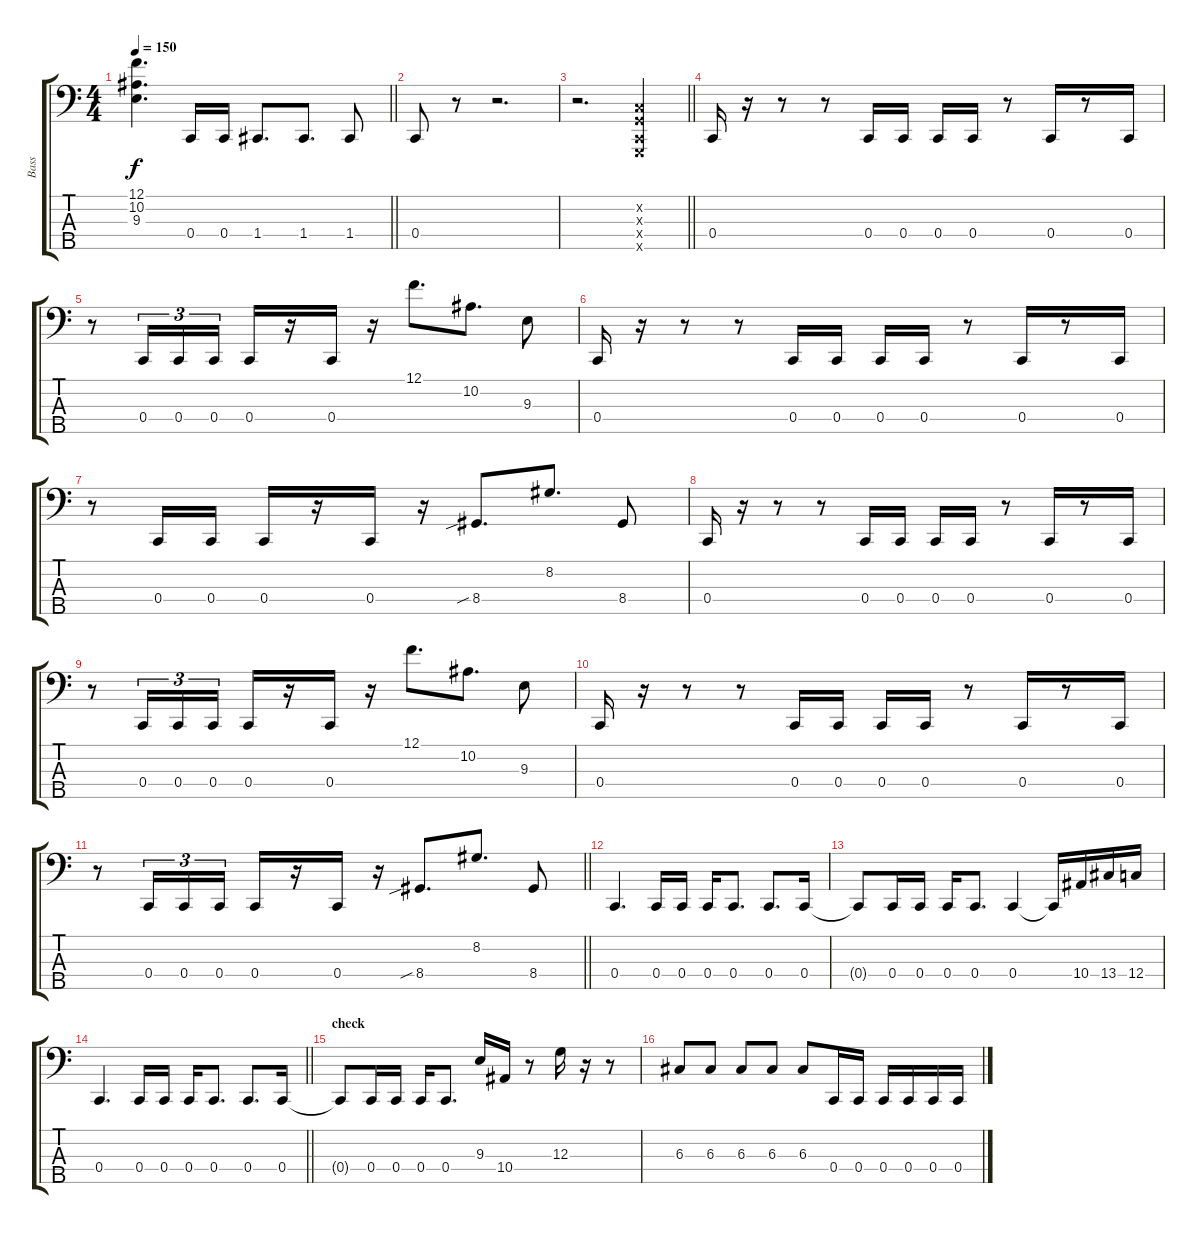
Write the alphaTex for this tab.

\track ("Bass" "Bass") {instrument electricbasspick}
\staff {score tabs}
\tuning (F2 C2 G1 C1 G0) {hide}
\ts (4 4)
\tempo 150
\clef f4
\barLineRight lightlight
\ks c
(12.1{t} 10.2{t} 9.3{t}).4{d dy f} 0.4.16 0.4.16 1.4.8{d} 1.4.8{d} 1.4.8 |
0.4.8 r.8 r.2{d} |
\barLineRight lightlight
r.2{d} (0.2{x} 0.3{x} 0.4{x} 0.5{x}).4 |
0.4.16 r.16 r.8 r.8 0.4.16 0.4.16 0.4.16 0.4.16 r.8 0.4.16 r.8 0.4.16 |
r.8 0.4.16{tu (3 2)} 0.4.16{tu (3 2)} 0.4.16{tu (3 2)} 0.4.16 r.16 0.4.16 r.16 12.1.8{d} 10.2.8{d} 9.3.8 |
0.4.16 r.16 r.8 r.8 0.4.16 0.4.16 0.4.16 0.4.16 r.8 0.4.16 r.8 0.4.16 |
r.8 0.4.16 0.4.16 0.4.16 r.16 0.4.16 r.16 8.4{sib}.8{d} 8.2.8{d} 8.4.8 |
0.4.16 r.16 r.8 r.8 0.4.16 0.4.16 0.4.16 0.4.16 r.8 0.4.16 r.8 0.4.16 |
r.8 0.4.16{tu (3 2)} 0.4.16{tu (3 2)} 0.4.16{tu (3 2)} 0.4.16 r.16 0.4.16 r.16 12.1.8{d} 10.2.8{d} 9.3.8 |
0.4.16 r.16 r.8 r.8 0.4.16 0.4.16 0.4.16 0.4.16 r.8 0.4.16 r.8 0.4.16 |
\barLineRight lightlight
r.8 0.4.16{tu (3 2)} 0.4.16{tu (3 2)} 0.4.16{tu (3 2)} 0.4.16 r.16 0.4.16 r.16 8.4{sib}.8{d} 8.2.8{d} 8.4.8 |
0.4.4{d} 0.4.16 0.4.16 0.4.16 0.4.8{d} 0.4.8{d} 0.4.16 |
0.4{t}.8 0.4.16 0.4.16 0.4.16 0.4.8{d} 0.4.4 0.4{t}.16 10.4.16 13.4.16 12.4.16 |
\barLineRight lightlight
0.4.4{d} 0.4.16 0.4.16 0.4.16 0.4.8{d} 0.4.8{d} 0.4.16 |
\section ("" "check")
0.4{t}.8 0.4.16 0.4.16 0.4.16 0.4.8{d} 9.3.16 10.4.16 r.8 12.3.16 r.16 r.8 |
6.3.8 6.3.8 6.3.8 6.3.8 6.3.8 0.4.16 0.4.16 0.4.16 0.4.16 0.4.16 0.4.16
